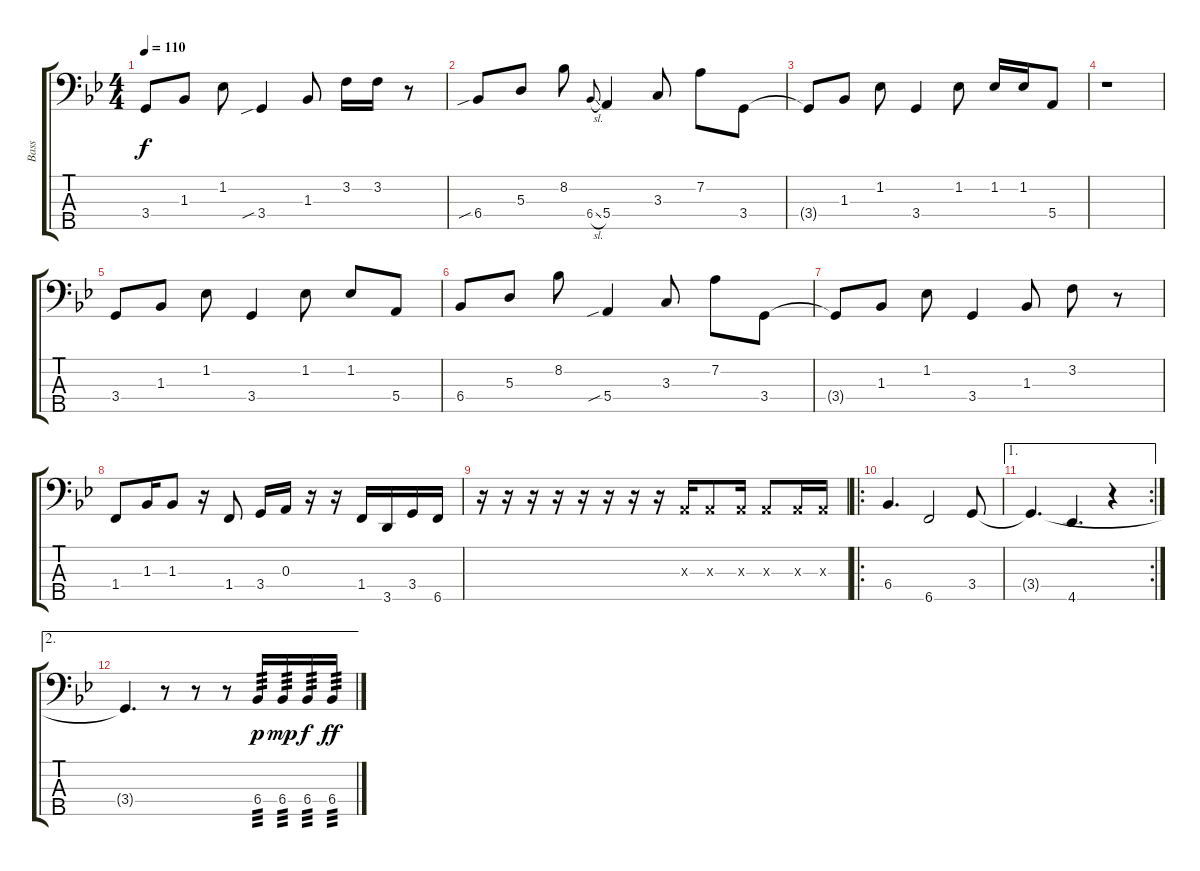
\track ("Bass" "Bass") {instrument electricbassfinger}
\staff {score tabs}
\tuning (G2 D2 A1 E1 B0) {hide}
\ts (4 4)
\tempo 110
\clef f4
\ks bb
3.4{t}.8{dy f} 1.3.8 1.2.8 3.4{sib}.4 1.3.8 3.2.16 3.2.16 r.8 |
6.4{sib}.8 5.3.8 8.2.8 6.4{sl}.8{gr onbeat} 5.4.4 3.3.8 7.2.8 3.4.8 |
3.4{t}.8 1.3.8 1.2.8 3.4.4 1.2.8 1.2.16 1.2.16 5.4.8 |
r.1 |
3.4.8 1.3.8 1.2.8 3.4.4 1.2.8 1.2.8 5.4.8 |
6.4.8 5.3.8 8.2.8 5.4{sib}.4 3.3.8 7.2.8 3.4.8 |
3.4{t}.8 1.3.8 1.2.8 3.4.4 1.3.8 3.2.8 r.8 |
1.4.8 1.3.16 1.3.8 r.16 1.4.8 3.4.16 0.3.16 r.16 r.16 1.4.16 3.5.16 3.4.16 6.5.16 |
r.16 r.16 r.16 r.16 r.16 r.16 r.16 r.16 0.3{x}.16 0.3{x}.8 0.3{x}.16 0.3{x}.8 0.3{x}.16 0.3{x}.16 |
\ro
6.4.4{d} 6.5.2 3.4.8 |
\ae 1
\rc 2
3.4{t}.4{d} 4.5.4{d} r.4 |
\ae 2
3.4{t}.4{d} r.8 r.8 r.8 6.4.16{tp 3 dy p} 6.4.16{tp 3 dy mp} 6.4.16{tp 3 dy f} 6.4.16{tp 3 dy ff}
